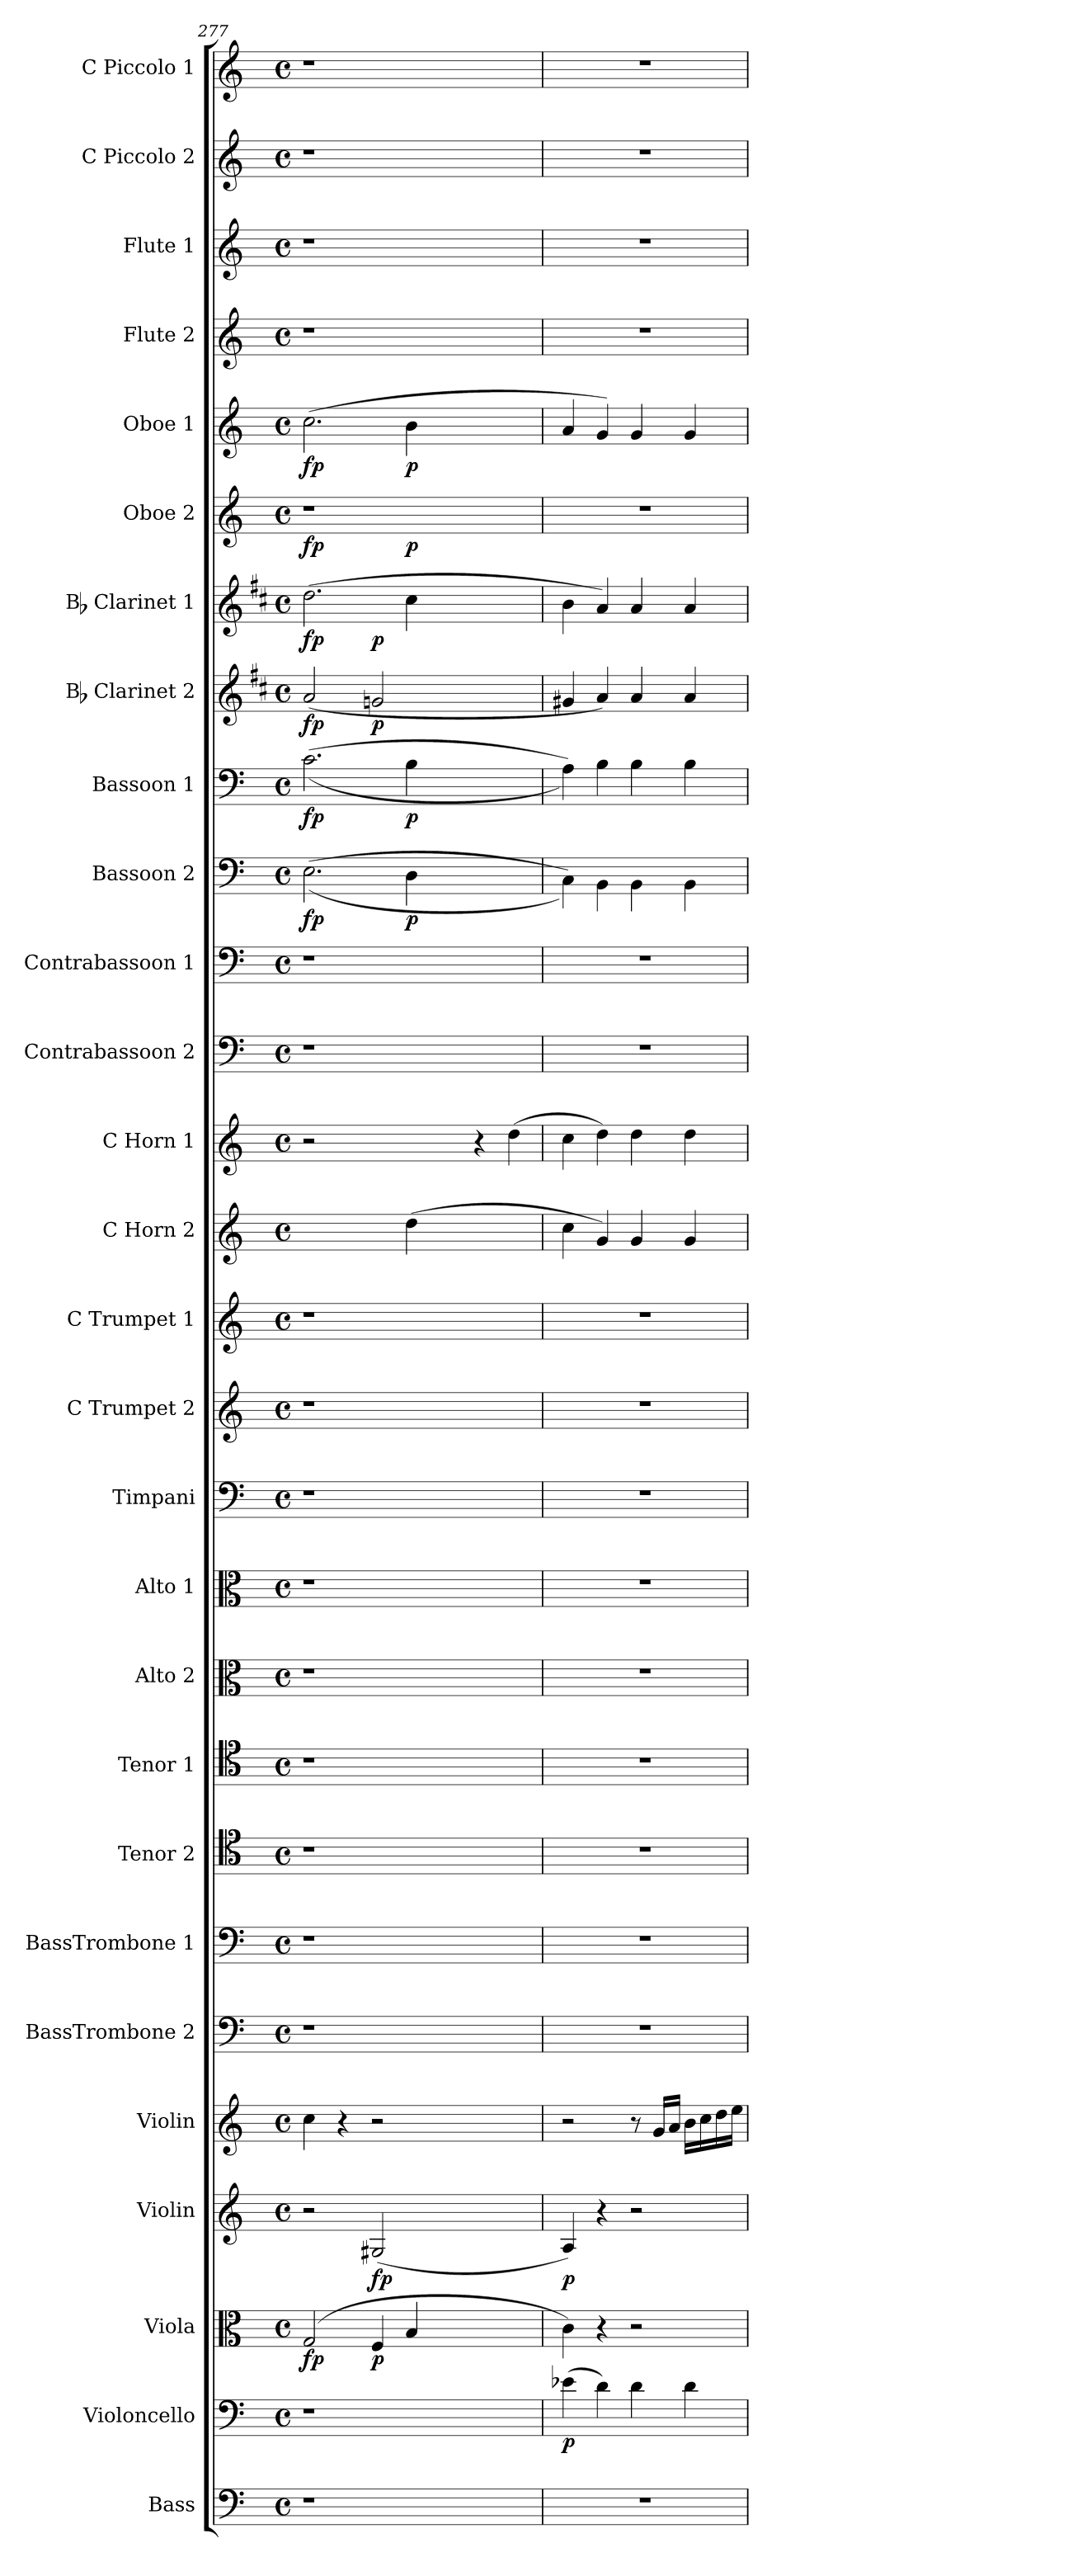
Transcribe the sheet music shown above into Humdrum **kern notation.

**kern	**kern	**dynam	**kern	**dynam	**kern	**dynam	**kern	**kern	**kern	**kern	**kern	**kern	**kern	**kern	**kern	**kern	**kern	**kern	**kern	**kern	**kern	**dynam	**kern	**dynam	**kern	**dynam	**kern	**dynam	**kern	**dynam	**kern	**dynam	**kern	**kern	**kern	**kern
*part28	*part27	*part27	*part26	*part26	*part25	*part25	*part24	*part23	*part22	*part21	*part20	*part19	*part18	*part17	*part16	*part15	*part14	*part13	*part12	*part11	*part10	*part10	*part9	*part9	*part8	*part8	*part7	*part7	*part6	*part6	*part5	*part5	*part4	*part3	*part2	*part1
*staff28	*staff27	*staff27	*staff26	*staff26	*staff25	*staff25	*staff24	*staff23	*staff22	*staff21	*staff20	*staff19	*staff18	*staff17	*staff16	*staff15	*staff14	*staff13	*staff12	*staff11	*staff10	*staff10	*staff9	*staff9	*staff8	*staff8	*staff7	*staff7	*staff6	*staff6	*staff5	*staff5	*staff4	*staff3	*staff2	*staff1
*I"Bass	*I"Violoncello	*	*I"Viola	*	*I"Violin	*	*I"Violin	*I"BassTrombone 2	*I"BassTrombone 1	*I"Tenor 2	*I"Tenor 1	*I"Alto 2	*I"Alto 1	*I"Timpani	*I"C Trumpet 2	*I"C Trumpet 1	*I"C Horn 2	*I"C Horn 1	*I"Contrabassoon 2	*I"Contrabassoon 1	*I"Bassoon 2	*	*I"Bassoon 1	*	*I"Bb Clarinet 2	*	*I"Bb Clarinet 1	*	*I"Oboe 2	*	*I"Oboe 1	*	*I"Flute 2	*I"Flute 1	*I"C Piccolo 2	*I"C Piccolo 1
*I'B	*I'Vc	*	*I'Vla	*	*I'Vln	*	*I'Vln	*I'BTrb 2	*I'BTrb 1	*I'T 2	*I'T 1	*I'A 2	*I'A 1	*I'Timp	*I'Tpt 2	*I'Tpt 1	*I'Hn 2	*I'Hn 1	*I'C Bsn 2	*I'C Bsn 1	*I'Bsn 2	*	*I'Bsn 1	*	*I'Cl 2	*	*I'Cl 1	*	*I'Ob 2	*	*I'Ob 1	*	*I'Fl 2	*I'Fl 1	*I'Picc 2	*I'Picc 1
*clefF4	*clefF4	*	*clefC3	*	*clefG2	*	*clefG2	*clefF4	*clefF4	*clefC4	*clefC4	*clefC3	*clefC3	*clefF4	*clefG2	*clefG2	*clefG2	*clefG2	*clefF4	*clefF4	*clefF4	*	*clefF4	*	*clefG2	*	*clefG2	*	*clefG2	*	*clefG2	*	*clefG2	*clefG2	*clefG2	*clefG2
*ITrd7c12	*	*	*	*	*	*	*	*	*	*	*	*	*	*	*	*	*ITrd7c12	*ITrd7c12	*ITrd7c12	*ITrd7c12	*	*	*	*	*ITrd1c2	*	*ITrd1c2	*	*	*	*	*	*	*	*ITrd-7c-12	*ITrd-7c-12
*k[]	*k[]	*	*k[]	*	*k[]	*	*k[]	*k[]	*k[]	*k[]	*k[]	*k[]	*k[]	*k[]	*k[]	*k[]	*k[]	*k[]	*k[]	*k[]	*k[]	*	*k[]	*	*k[]	*	*k[]	*	*k[]	*	*k[]	*	*k[]	*k[]	*k[]	*k[]
*M4/4	*M4/4	*	*M4/4	*	*M4/4	*	*M4/4	*M4/4	*M4/4	*M4/4	*M4/4	*M4/4	*M4/4	*M4/4	*M4/4	*M4/4	*M4/4	*M4/4	*M4/4	*M4/4	*M4/4	*	*M4/4	*	*M4/4	*	*M4/4	*	*M4/4	*	*M4/4	*	*M4/4	*M4/4	*M4/4	*M4/4
*met(c)	*met(c)	*	*met(c)	*	*met(c)	*	*met(c)	*met(c)	*met(c)	*met(c)	*met(c)	*met(c)	*met(c)	*met(c)	*met(c)	*met(c)	*met(c)	*met(c)	*met(c)	*met(c)	*met(c)	*	*met(c)	*	*met(c)	*	*met(c)	*	*met(c)	*	*met(c)	*	*met(c)	*met(c)	*met(c)	*met(c)
=277	=277	=277	=277	=277	=277	=277	=277	=277	=277	=277	=277	=277	=277	=277	=277	=277	=277	=277	=277	=277	=277	=277	=277	=277	=277	=277	=277	=277	=277	=277	=277	=277	=277	=277	=277	=277
!	!	!	!	!LO:DY:b	!	!	!	!	!	!	!	!	!	!	!	!	!	!	!	!	!	!LO:DY:b	!	!LO:DY:b	!	!LO:DY:b	!	!LO:DY:b	!	!LO:DY:b	!	!LO:DY:b	!	!	!	!
*	*	*	*	*	*	*	*	*	*	*	*	*	*	*	*	*	*	*	*	*	*	*	*	*	*	*	*^	*	*^	*	*	*	*	*	*	*
1r	1r	.	(2G	fp	2r	.	4cc	1r	1r	1r	1r	1r	1r	1r	1r	1r	2.ryy	2r	1r	1r	((2.E\	fp	((2.c\	fp	(2g	fp	(2.cc	2ryy	fp	1r	2.ryy	fp	(2.cc	fp	1r	1r	1r	1r
.	.	.	.	.	.	.	4r	.	.	.	.	.	.	.	.	.	.	.	.	.	.	.	.	.	.	.	.	.	.	.	.	.	.	.	.	.	.	.
!	!	!	!	!LO:DY:b	!	!LO:DY:b	!	!	!	!	!	!	!	!	!	!	!	!	!	!	!	!	!	!	!	!LO:DY:b	!	!	!LO:DY:b	!	!	!	!	!	!	!	!	!
.	.	.	4F	p	(2G#X	fp	2r	.	.	.	.	.	.	.	.	.	.	2.ryy	.	.	.	.	.	.	2fn	p	.	1ryy	p	.	.	.	.	.	.	.	.	.
!	!	!	!	!	!	!	!	!	!	!	!	!	!	!	!	!	!	!	!	!	!	!LO:DY:b	!	!LO:DY:b	!	!	!	!	!	!	!	!LO:DY:b	!	!LO:DY:b	!	!	!	!
.	.	.	4B	.	.	.	.	.	.	.	.	.	.	.	.	.	(4d	.	.	.	4D\	p	4B\	p	.	.	4b	.	.	.	1ryy	p	4b	p	.	.	.	.
2.ryy	2.ryy	.	2.ryy	.	2.ryy	.	2.ryy	2.ryy	2.ryy	2.ryy	2.ryy	2.ryy	2.ryy	2.ryy	2.ryy	2.ryy	2.ryy	.	2.ryy	2.ryy	2.ryy	.	2.ryy	.	2.ryy	.	2.ryy	.	.	2.ryy	.	.	2.ryy	.	2.ryy	2.ryy	2.ryy	2.ryy
.	.	.	.	.	.	.	.	.	.	.	.	.	.	.	.	.	.	4r	.	.	.	.	.	.	.	.	.	.	.	.	.	.	.	.	.	.	.	.
.	.	.	.	.	.	.	.	.	.	.	.	.	.	.	.	.	.	(4d	.	.	.	.	.	.	.	.	.	4ryy	.	.	.	.	.	.	.	.	.	.
=278	=278	=278	=278	=278	=278	=278	=278	=278	=278	=278	=278	=278	=278	=278	=278	=278	=278	=278	=278	=278	=278	=278	=278	=278	=278	=278	=278	=278	=278	=278	=278	=278	=278	=278	=278	=278	=278	=278
!	!	!LO:DY:b	!	!	!	!LO:DY:b	!	!	!	!	!	!	!	!	!	!	!	!	!	!	!	!	!	!	!	!	!	!	!	!	!	!	!	!	!	!	!	!
*	*	*	*	*	*	*	*	*	*	*	*	*	*	*	*	*	*	*	*	*	*	*	*	*	*	*	*v	*v	*	*	*	*	*	*	*	*	*	*
*	*	*	*	*	*	*	*	*	*	*	*	*	*	*	*	*	*	*	*	*	*	*	*	*	*	*	*	*	*v	*v	*	*	*	*	*	*	*
1r	(4e-X	p	4c)	.	4A)	p	2r	1r	1r	1r	1r	1r	1r	1r	1r	1r	4c	4c	1r	1r	4C\))	.	4A\))	.	4f#X	.	4a	.	1r	.	4a	.	1r	1r	1r	1r
.	4d)	.	4r	.	4r	.	.	.	.	.	.	.	.	.	.	.	4G)	4d)	.	.	4BB\	.	4B\	.	4g)	.	4g)	.	.	.	4g)	.	.	.	.	.
.	4d	.	2r	.	2r	.	8r	.	.	.	.	.	.	.	.	.	4G	4d	.	.	4BB\	.	4B\	.	4g	.	4g	.	.	.	4g	.	.	.	.	.
.	.	.	.	.	.	.	16gLL	.	.	.	.	.	.	.	.	.	.	.	.	.	.	.	.	.	.	.	.	.	.	.	.	.	.	.	.	.
.	.	.	.	.	.	.	16aJJ	.	.	.	.	.	.	.	.	.	.	.	.	.	.	.	.	.	.	.	.	.	.	.	.	.	.	.	.	.
.	4d	.	.	.	.	.	16bLL	.	.	.	.	.	.	.	.	.	4G	4d	.	.	4BB\	.	4B\	.	4g	.	4g	.	.	.	4g	.	.	.	.	.
.	.	.	.	.	.	.	16cc	.	.	.	.	.	.	.	.	.	.	.	.	.	.	.	.	.	.	.	.	.	.	.	.	.	.	.	.	.
.	.	.	.	.	.	.	16dd	.	.	.	.	.	.	.	.	.	.	.	.	.	.	.	.	.	.	.	.	.	.	.	.	.	.	.	.	.
.	.	.	.	.	.	.	16eeJJ	.	.	.	.	.	.	.	.	.	.	.	.	.	.	.	.	.	.	.	.	.	.	.	.	.	.	.	.	.
=	=	=	=	=	=	=	=	=	=	=	=	=	=	=	=	=	=	=	=	=	=	=	=	=	=	=	=	=	=	=	=	=	=	=	=	=
*-	*-	*-	*-	*-	*-	*-	*-	*-	*-	*-	*-	*-	*-	*-	*-	*-	*-	*-	*-	*-	*-	*-	*-	*-	*-	*-	*-	*-	*-	*-	*-	*-	*-	*-	*-	*-
